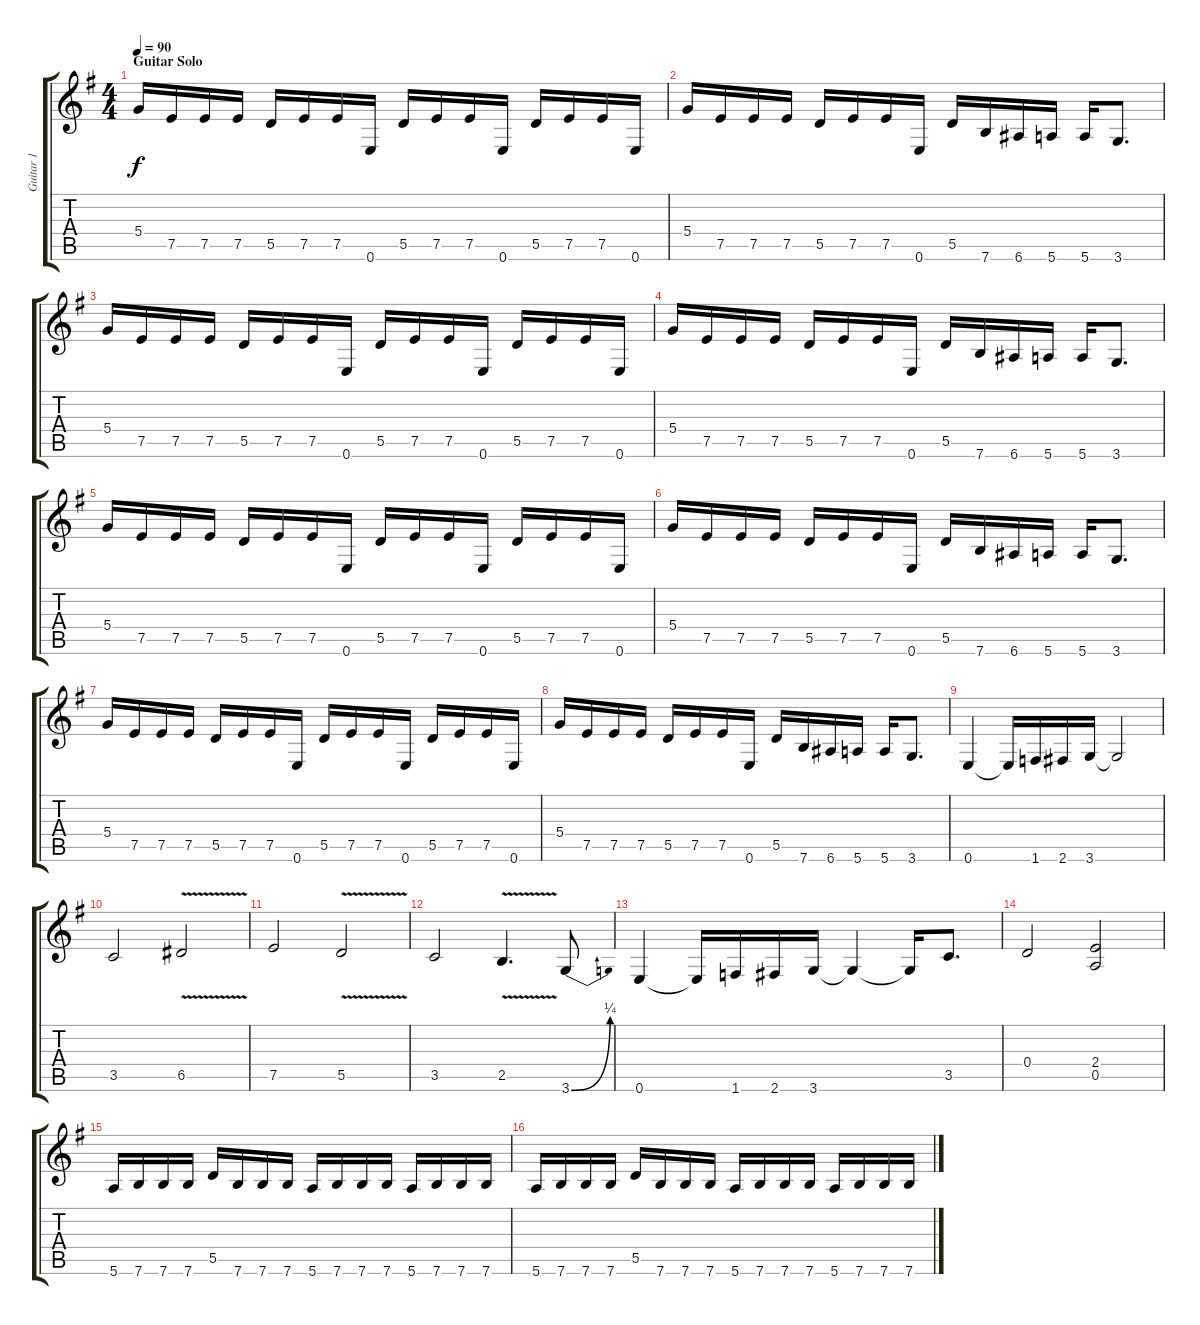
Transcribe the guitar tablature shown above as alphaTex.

\track ("Guitar 1" "Guitar 1") {instrument overdrivenguitar}
\staff {score tabs}
\tuning (E4 B3 G3 D3 A2 E2) {hide}
\ts (4 4)
\section ("" "Guitar Solo")
\tempo 90
\clef g2
\ks g
5.4.16{dy f} 7.5.16 7.5.16 7.5.16 5.5.16 7.5.16 7.5.16 0.6.16 5.5.16 7.5.16 7.5.16 0.6.16 5.5.16 7.5.16 7.5.16 0.6.16 |
5.4.16 7.5.16 7.5.16 7.5.16 5.5.16 7.5.16 7.5.16 0.6.16 5.5.16 7.6.16 6.6.16 5.6.16 5.6.16 3.6.8{d} |
5.4.16 7.5.16 7.5.16 7.5.16 5.5.16 7.5.16 7.5.16 0.6.16 5.5.16 7.5.16 7.5.16 0.6.16 5.5.16 7.5.16 7.5.16 0.6.16 |
5.4.16 7.5.16 7.5.16 7.5.16 5.5.16 7.5.16 7.5.16 0.6.16 5.5.16 7.6.16 6.6.16 5.6.16 5.6.16 3.6.8{d} |
5.4.16 7.5.16 7.5.16 7.5.16 5.5.16 7.5.16 7.5.16 0.6.16 5.5.16 7.5.16 7.5.16 0.6.16 5.5.16 7.5.16 7.5.16 0.6.16 |
5.4.16 7.5.16 7.5.16 7.5.16 5.5.16 7.5.16 7.5.16 0.6.16 5.5.16 7.6.16 6.6.16 5.6.16 5.6.16 3.6.8{d} |
5.4.16 7.5.16 7.5.16 7.5.16 5.5.16 7.5.16 7.5.16 0.6.16 5.5.16 7.5.16 7.5.16 0.6.16 5.5.16 7.5.16 7.5.16 0.6.16 |
5.4.16 7.5.16 7.5.16 7.5.16 5.5.16 7.5.16 7.5.16 0.6.16 5.5.16 7.6.16 6.6.16 5.6.16 5.6.16 3.6.8{d} |
0.6.4 0.6{t}.16 1.6.16 2.6.16 3.6.16 3.6{t}.2 |
3.5.2 6.5{v}.2 |
7.5.2 5.5{v}.2 |
3.5.2 2.5{v}.4{d} 3.6{be (bend 0 0 60 1)}.8 |
0.6.4 0.6{t}.16 1.6.16 2.6.16 3.6.16 3.6{t}.4 3.6{t}.16 3.5.8{d} |
0.4.2 (2.4 0.5).2 |
5.6.16 7.6.16 7.6.16 7.6.16 5.5.16 7.6.16 7.6.16 7.6.16 5.6.16 7.6.16 7.6.16 7.6.16 5.6.16 7.6.16 7.6.16 7.6.16 |
5.6.16 7.6.16 7.6.16 7.6.16 5.5.16 7.6.16 7.6.16 7.6.16 5.6.16 7.6.16 7.6.16 7.6.16 5.6.16 7.6.16 7.6.16 7.6.16
